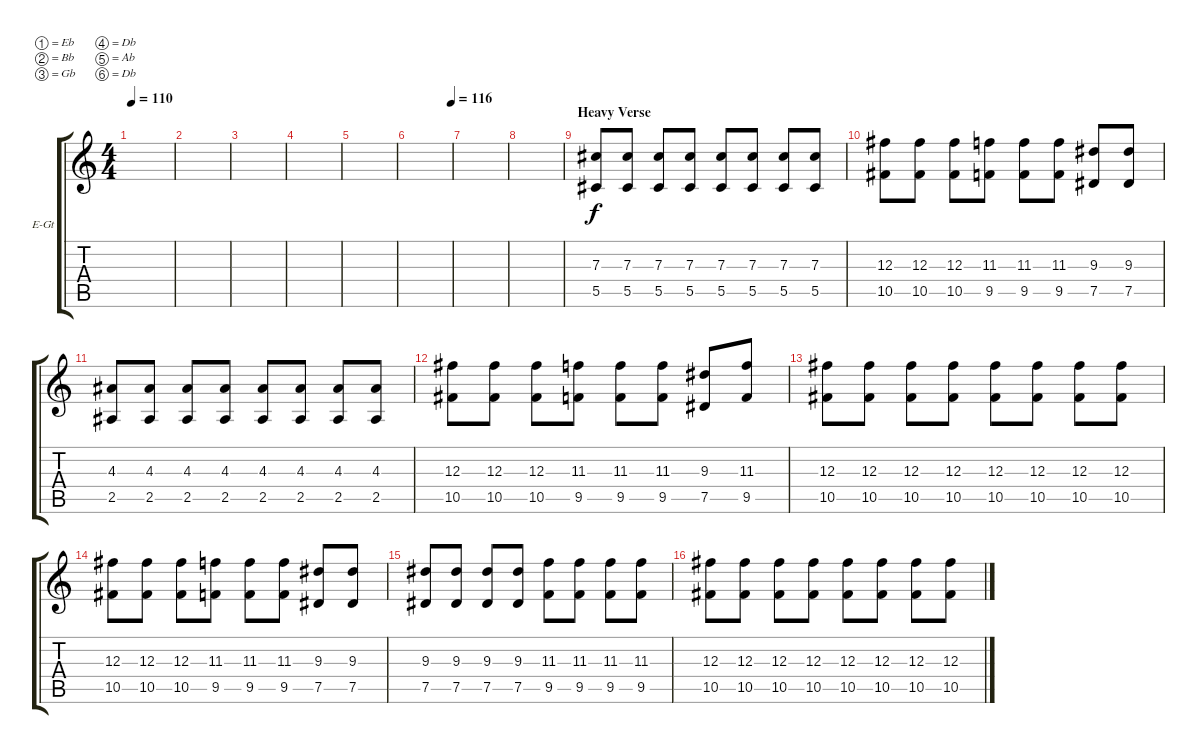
\defaultSystemsLayout 4
\bracketExtendMode groupsimilarinstruments
\firstSystemTrackNameOrientation horizontal
\otherSystemsTrackNameOrientation horizontal
\track ("Electric Guitar (Drive)" "E-Gt") {instrument overdrivenguitar}
\staff {score tabs}
\tuning (Eb4 Bb3 Gb3 Db3 Ab2 Db2)
\ts (4 4)
\tempo 110
\clef g2
\ks c
|
|
|
|
|
\tempo (116 1)
|
|
|
\section ("" "Heavy Verse")
(5.5 7.3).8 (5.5 7.3).8 (5.5 7.3).8 (5.5 7.3).8 (5.5 7.3).8 (5.5 7.3).8 (5.5 7.3).8 (5.5 7.3).8 |
(10.5 12.3).8 (10.5 12.3).8 (10.5 12.3).8 (9.5 11.3).8 (11.3 9.5).8 (11.3 9.5).8 (7.5 9.3).8 (9.3 7.5).8 |
(2.5 4.3).8 (2.5 4.3).8 (2.5 4.3).8 (2.5 4.3).8 (2.5 4.3).8 (2.5 4.3).8 (2.5 4.3).8 (2.5 4.3).8 |
(10.5 12.3).8 (10.5 12.3).8 (10.5 12.3).8 (9.5 11.3).8 (11.3 9.5).8 (11.3 9.5).8 (7.5 9.3).8 (11.3 9.5).8 |
(10.5 12.3).8 (12.3 10.5).8 (12.3 10.5).8 (12.3 10.5).8 (12.3 10.5).8 (12.3 10.5).8 (12.3 10.5).8 (12.3 10.5).8 |
(10.5 12.3).8 (10.5 12.3).8 (10.5 12.3).8 (9.5 11.3).8 (11.3 9.5).8 (11.3 9.5).8 (7.5 9.3).8 (9.3 7.5).8 |
(7.5 9.3).8 (7.5 9.3).8 (7.5 9.3).8 (7.5 9.3).8 (11.3 9.5).8 (9.5 11.3).8 (9.5 11.3).8 (9.5 11.3).8 |
(10.5 12.3).8 (10.5 12.3).8 (10.5 12.3).8 (10.5 12.3).8 (10.5 12.3).8 (10.5 12.3).8 (10.5 12.3).8 (10.5 12.3).8
